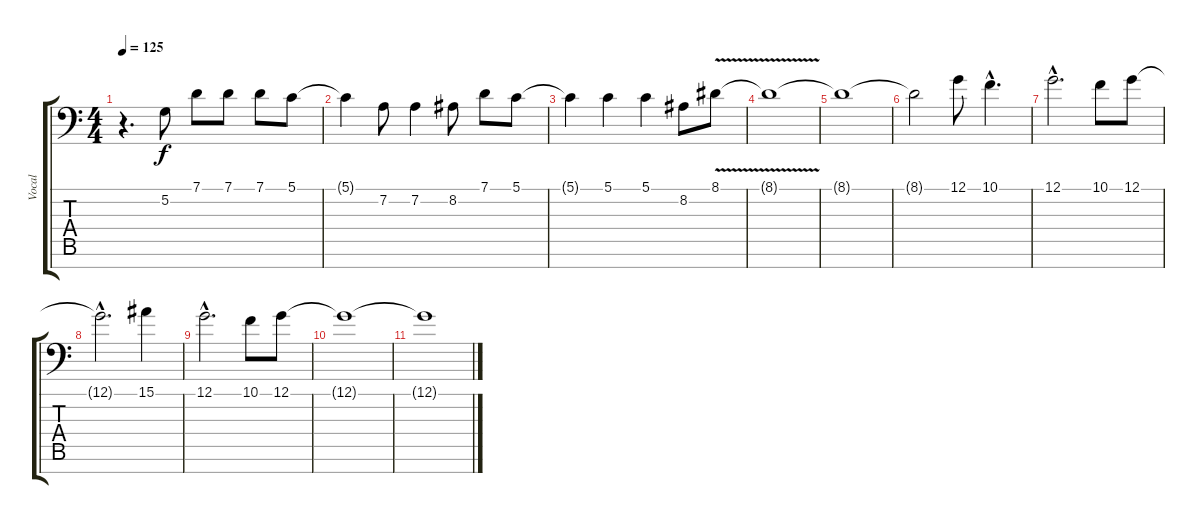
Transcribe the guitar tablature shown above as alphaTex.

\track ("Vocal" "Vocal") {instrument cello}
\staff {score tabs}
\tuning (G3 D3 Bb2 F2 C2 G1 C1) {hide}
\ts (4 4)
\tempo 125
\clef f4
\ks c
r.4{d dy f} 5.2.8 7.1.8 7.1.8 7.1.8 5.1.8 |
5.1{t}.4 7.2.8 7.2.4 8.2.8 7.1.8 5.1.8 |
5.1{t}.4 5.1.4 5.1.4 8.2.8 8.1{v}.8 |
8.1{t}.1 |
8.1{t}.1 |
8.1{t}.2 12.1.8 10.1{hac}.4{d} |
12.1{hac}.2{d} 10.1.8 12.1.8 |
12.1{hac t}.2{d} 15.1.4 |
12.1{hac}.2{d} 10.1.8 12.1.8 |
12.1{t}.1 |
12.1{t}.1
